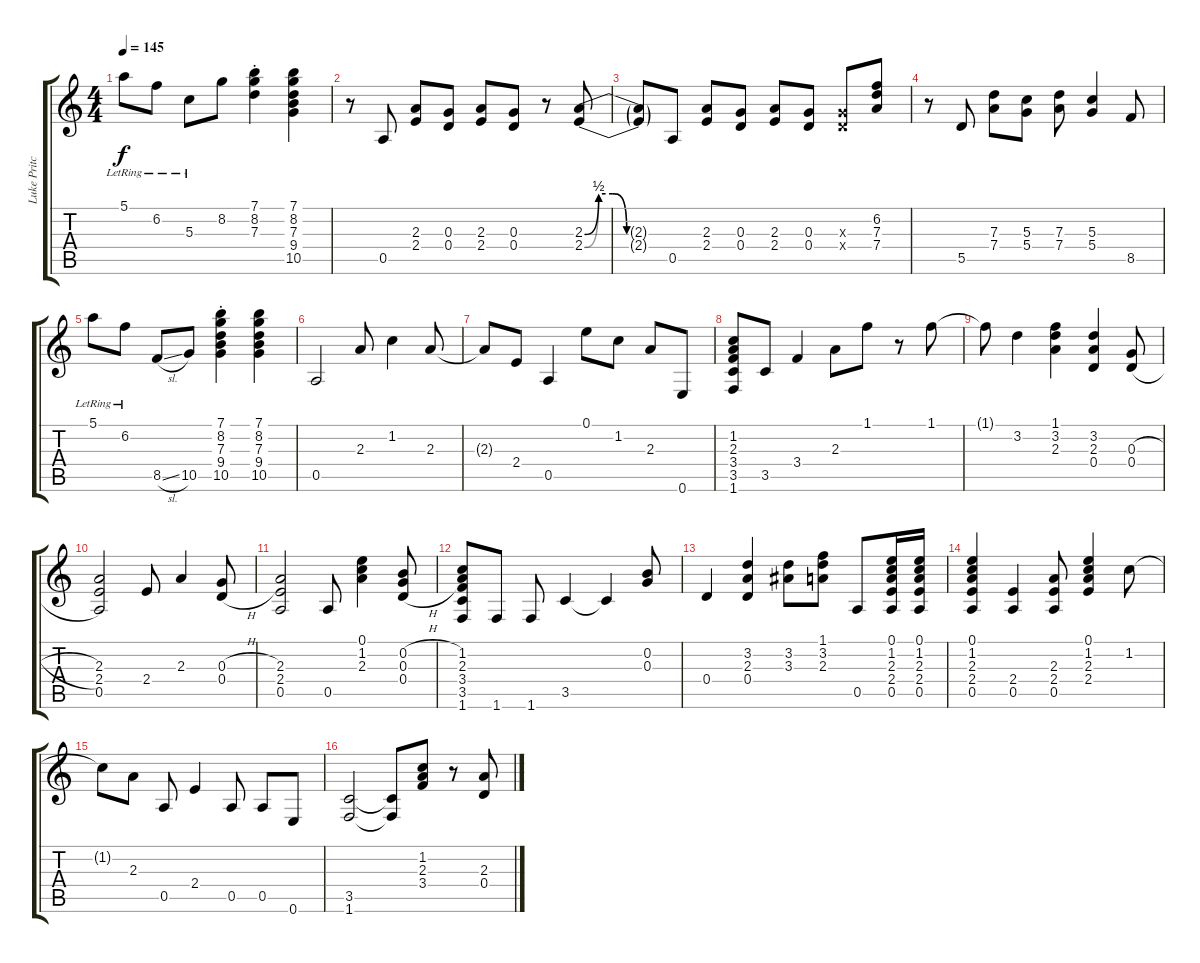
\track ("Luke Pritchard (Rhythm Guitar)" "Luke Pritc") {instrument overdrivenguitar}
\staff {score tabs}
\tuning (E4 B3 G3 D3 A2 E2) {hide}
\ts (4 4)
\tempo 145
\clef g2
\ks c
5.1{lr}.8{dy f} 6.2{lr}.8 5.3{lr}.8 8.2.8 (7.1{st} 8.2{st} 7.3{st}).4 (7.1 8.2 7.3 9.4 10.5).4 |
r.8 0.5.8 (2.3 2.4).8 (0.3 0.4).8 (2.3 2.4).8 (0.3 0.4).8 r.8 (2.3{be (custom 0 0 10 2 20 2 30 0 60 0)} 2.4{be (custom 0 0 10 2 20 2 30 0 60 0)}).8 |
(2.3{t} 2.4{t}).8 0.5.8 (2.3 2.4).8 (0.3 0.4).8 (2.3 2.4).8 (0.3 0.4).8 (0.3{x} 0.4{x}).8 (6.2 7.3 7.4).8 |
r.8 5.5.8 (7.3 7.4).8 (5.3 5.4).8 (7.3 7.4).8 (5.3 5.4).4 8.5.8 |
5.1{lr}.8 6.2{lr}.8 8.5{sl}.8 10.5.8 (7.1{st} 8.2{st} 7.3{st} 9.4{st} 10.5{st}).4 (7.1 8.2 7.3 9.4 10.5).4 |
0.5.2{volume 13 instrument electricguitarclean} 2.3.8 1.2.4 2.3.8 |
2.3{t}.8 2.4.8 0.5.4 0.1.8 1.2.8 2.3.8 0.6.8 |
(1.2 2.3 3.4 3.5 1.6).8 3.5.8 3.4.4 2.3.8 1.1.8 r.8 1.1.8 |
1.1{t}.8 3.2.4 (1.1 3.2 2.3).4 (3.2 2.3 0.4).4 (0.3{h} 0.4{h}).8 |
(2.3 2.4 0.5).2{instrument electricguitarclean} 2.4.8 2.3.4 (0.3{h} 0.4{h}).8 |
(2.3 2.4 0.5).2 0.5.8 (0.1 1.2 2.3).4 (0.2{h} 0.3{h} 0.4{h}).8 |
(1.2 2.3 3.4 3.5 1.6).8 1.6.8 1.6.8 3.5.4 3.5{t}.4 (0.2 0.3).8 |
0.4.4 (3.2 2.3 0.4).4 (3.2 3.3).8 (1.1 3.2 2.3).8 0.5.8 (0.1 1.2 2.3 2.4 0.5).16 (0.1 1.2 2.3 2.4 0.5).16 |
(0.1 1.2 2.3 2.4 0.5).4{instrument electricguitarclean} (2.4 0.5).4 (2.3 2.4 0.5).8 (0.1 1.2 2.3 2.4).4 1.2.8 |
1.2{t}.8 2.3.8 0.5.8 2.4.4 0.5.8 0.5.8 0.6.8 |
(3.5 1.6).2 (3.5{t} 1.6{t}).8 (1.2 2.3 3.4).8 r.8 (2.3 0.4).8
